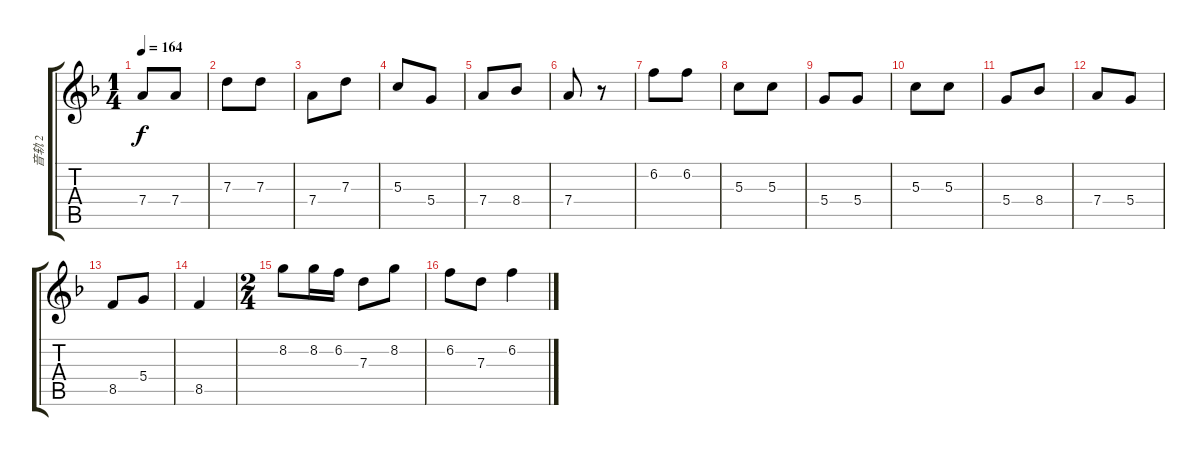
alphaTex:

\track ("音轨 2" "音轨 2") {instrument acousticguitarnylon}
\staff {score tabs}
\tuning (E4 B3 G3 D3 A2 E2) {hide}
\ts (1 4)
\tempo 164
\clef g2
\ks f
7.4.8{dy f} 7.4.8 |
7.3.8 7.3.8 |
7.4.8 7.3.8 |
5.3.8 5.4.8 |
7.4.8 8.4.8 |
7.4.8 r.8 |
6.2.8 6.2.8 |
5.3.8 5.3.8 |
5.4.8 5.4.8 |
5.3.8 5.3.8 |
5.4.8 8.4.8 |
7.4.8 5.4.8 |
8.5.8 5.4.8 |
8.5.4 |
\ts (2 4)
8.2.8 8.2.16 6.2.16 7.3.8 8.2.8 |
6.2.8 7.3.8 6.2.4
